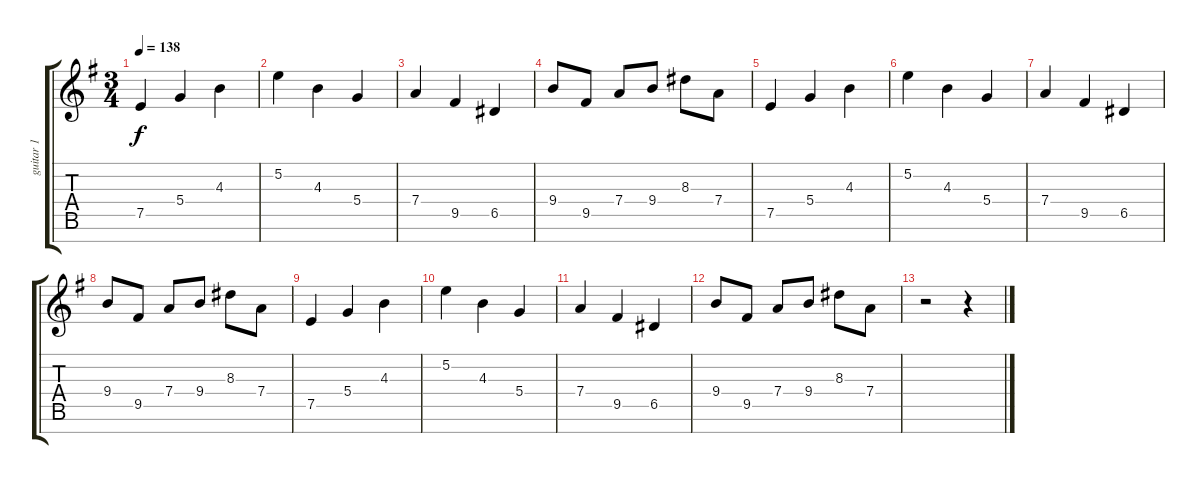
\track ("guitar 1" "guitar 1") {instrument distortionguitar}
\staff {score tabs}
\tuning (E4 B3 G3 D3 A2 E2 B1) {hide}
\ts (3 4)
\tempo 138
\clef g2
\ks eminor
7.5.4{dy f} 5.4.4 4.3.4 |
5.2.4 4.3.4 5.4.4 |
7.4.4 9.5.4 6.5.4 |
9.4.8 9.5.8 7.4.8 9.4.8 8.3.8 7.4.8 |
7.5.4 5.4.4 4.3.4 |
5.2.4 4.3.4 5.4.4 |
7.4.4 9.5.4 6.5.4 |
9.4.8 9.5.8 7.4.8 9.4.8 8.3.8 7.4.8 |
7.5.4 5.4.4 4.3.4 |
5.2.4 4.3.4 5.4.4 |
7.4.4 9.5.4 6.5.4 |
9.4.8 9.5.8 7.4.8 9.4.8 8.3.8 7.4.8 |
r.2 r.4
